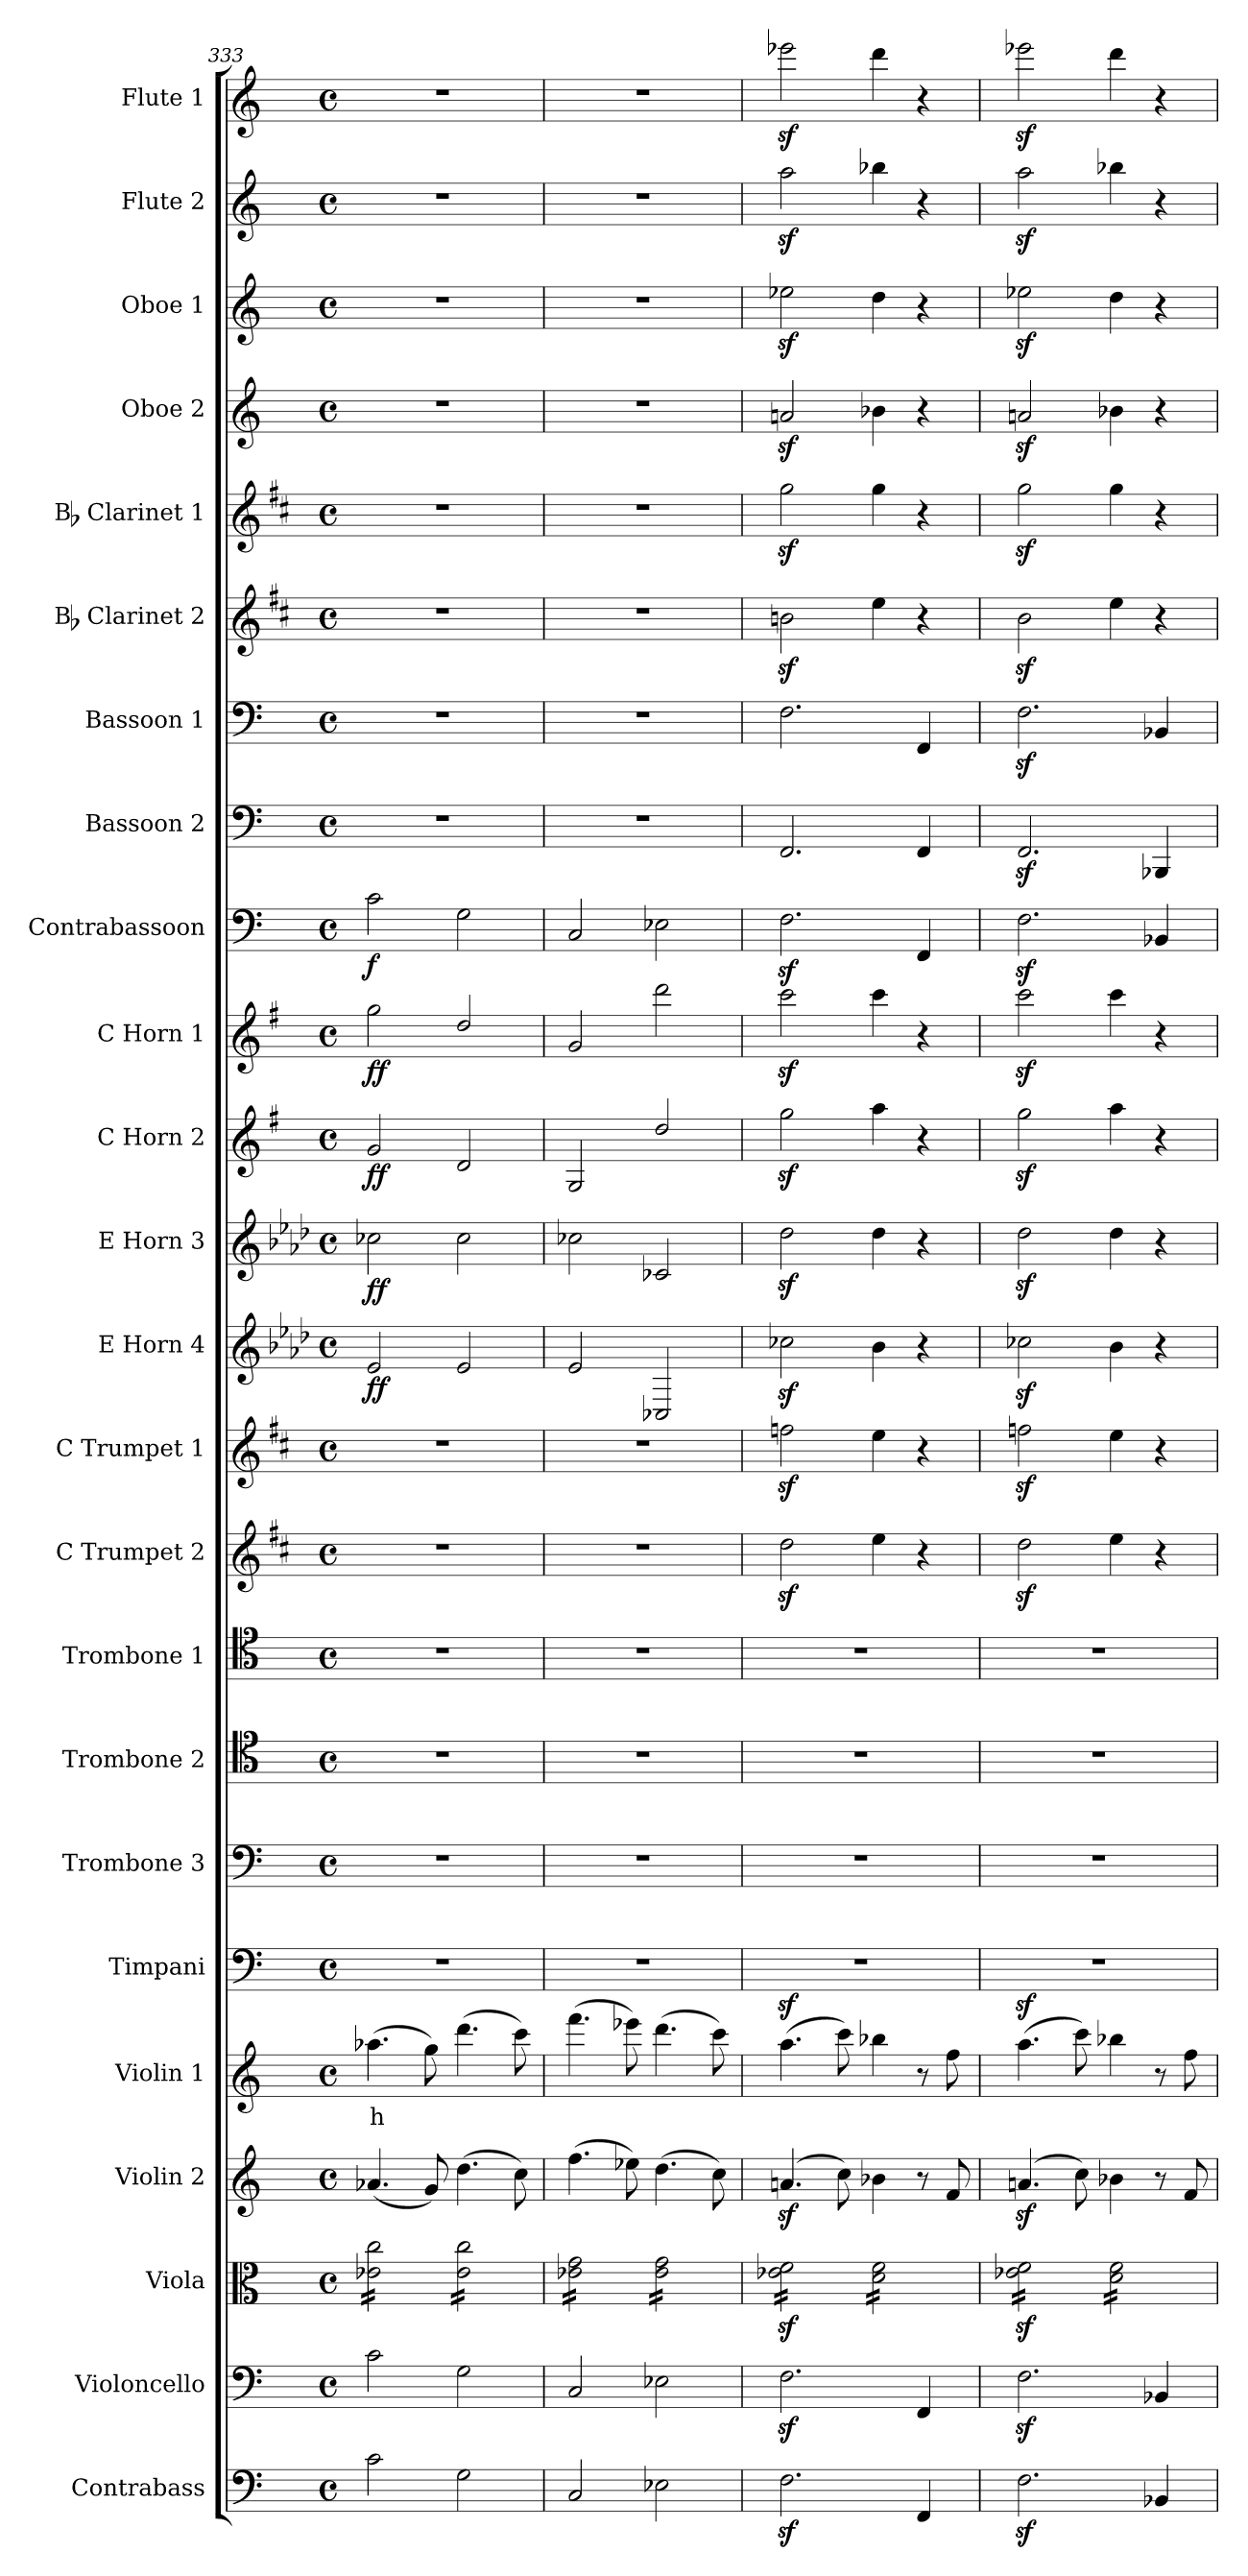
**kern	**kern	**kern	**kern	**kern	**text	**kern	**kern	**kern	**kern	**kern	**kern	**kern	**dynam	**kern	**dynam	**kern	**dynam	**kern	**dynam	**kern	**dynam	**kern	**kern	**kern	**kern	**kern	**kern	**kern	**kern
*part24	*part23	*part22	*part21	*part20	*part20	*part19	*part18	*part17	*part16	*part15	*part14	*part13	*part13	*part12	*part12	*part11	*part11	*part10	*part10	*part9	*part9	*part8	*part7	*part6	*part5	*part4	*part3	*part2	*part1
*staff24	*staff23	*staff22	*staff21	*staff20	*staff20	*staff19	*staff18	*staff17	*staff16	*staff15	*staff14	*staff13	*staff13	*staff12	*staff12	*staff11	*staff11	*staff10	*staff10	*staff9	*staff9	*staff8	*staff7	*staff6	*staff5	*staff4	*staff3	*staff2	*staff1
*I"Contrabass	*I"Violoncello	*I"Viola	*I"Violin 2	*I"Violin 1	*	*I"Timpani	*I"Trombone 3	*I"Trombone 2	*I"Trombone 1	*I"C Trumpet 2	*I"C Trumpet 1	*I"E Horn 4	*	*I"E Horn 3	*	*I"C Horn 2	*	*I"C Horn 1	*	*I"Contrabassoon	*	*I"Bassoon 2	*I"Bassoon 1	*I"Bb Clarinet 2	*I"Bb Clarinet 1	*I"Oboe 2	*I"Oboe 1	*I"Flute 2	*I"Flute 1
*I'Cb	*I'Vc	*I'Vla	*I'Vln 2	*I'Vln 1	*	*I'Timp	*I'Trb 3	*I'Trb 2	*I'Trb 1	*I'Tpt 2	*I'Tpt 1	*I'Hn 4	*	*I'Hn 3	*	*I'Hn 2	*	*I'Hn 1	*	*I'C Bsn	*	*I'Bsn 2	*I'Bsn 1	*I'Cl 2	*I'Cl 1	*I'Ob 2	*I'Ob 1	*I'Fl 2	*I'Fl 1
*clefF4	*clefF4	*clefC3	*clefG2	*clefG2	*	*clefF4	*clefF4	*clefC4	*clefC4	*clefG2	*clefG2	*clefG2	*	*clefG2	*	*clefG2	*	*clefG2	*	*clefF4	*	*clefF4	*clefF4	*clefG2	*clefG2	*clefG2	*clefG2	*clefG2	*clefG2
*ITrd7c12	*	*	*	*	*	*	*	*	*	*ITrd1c2	*ITrd1c2	*ITrd5c8	*	*ITrd5c8	*	*ITrd4c7	*	*ITrd4c7	*	*ITrd7c12	*	*	*	*ITrd1c2	*ITrd1c2	*	*	*	*
*k[]	*k[]	*k[]	*k[]	*k[]	*	*k[]	*k[]	*k[]	*k[]	*k[]	*k[]	*k[]	*	*k[]	*	*k[]	*	*k[]	*	*k[]	*	*k[]	*k[]	*k[]	*k[]	*k[]	*k[]	*k[]	*k[]
*M4/4	*M4/4	*M4/4	*M4/4	*M4/4	*	*M4/4	*M4/4	*M4/4	*M4/4	*M4/4	*M4/4	*M4/4	*	*M4/4	*	*M4/4	*	*M4/4	*	*M4/4	*	*M4/4	*M4/4	*M4/4	*M4/4	*M4/4	*M4/4	*M4/4	*M4/4
*met(c)	*met(c)	*met(c)	*met(c)	*met(c)	*	*met(c)	*met(c)	*met(c)	*met(c)	*met(c)	*met(c)	*met(c)	*	*met(c)	*	*met(c)	*	*met(c)	*	*met(c)	*	*met(c)	*met(c)	*met(c)	*met(c)	*met(c)	*met(c)	*met(c)	*met(c)
=333	=333	=333	=333	=333	=333	=333	=333	=333	=333	=333	=333	=333	=333	=333	=333	=333	=333	=333	=333	=333	=333	=333	=333	=333	=333	=333	=333	=333	=333
!	!	!	!	!	!LO:LY:b:color=#FF0000	!	!	!	!	!	!	!	!LO:DY:b	!	!	!	!	!	!	!	!	!	!	!	!	!	!	!	!
!	!	!	!	!	!	!	!	!	!	!	!	!	!LO:DY:n=1:b	!	!LO:DY:b	!	!	!	!	!	!	!	!	!	!	!	!	!	!
!	!	!	!	!	!	!	!	!	!	!	!	!	!	!	!LO:DY:n=1:b	!	!LO:DY:b	!	!	!	!	!	!	!	!	!	!	!	!
!	!	!	!	!	!	!	!	!	!	!	!	!	!	!	!	!	!LO:DY:n=1:b	!	!LO:DY:b	!	!	!	!	!	!	!	!	!	!
!	!	!	!	!	!	!	!	!	!	!	!	!	!	!	!	!	!	!	!LO:DY:n=1:b	!	!LO:DY:b	!	!	!	!	!	!	!	!
*	*	*tremolo	*	*	*	*	*	*	*	*	*	*	*	*	*	*	*	*	*	*	*	*	*	*	*	*	*	*	*
2C\	2c\	16e-X\ 16cc\LL	(4.a-X/	(4.aa-X\	h	1r	1r	1r	1r	1r	1r	2G/	f f	2e-X\	f f	2c/	f f	2cc\	f f	2C\	f	1r	1r	1r	1r	1r	1r	1r	1r
.	.	16e-X\ 16cc\	.	.	.	.	.	.	.	.	.	.	.	.	.	.	.	.	.	.	.	.	.	.	.	.	.	.	.
.	.	16e-X\ 16cc\	.	.	.	.	.	.	.	.	.	.	.	.	.	.	.	.	.	.	.	.	.	.	.	.	.	.	.
.	.	16e-X\ 16cc\	.	.	.	.	.	.	.	.	.	.	.	.	.	.	.	.	.	.	.	.	.	.	.	.	.	.	.
.	.	16e-X\ 16cc\	.	.	.	.	.	.	.	.	.	.	.	.	.	.	.	.	.	.	.	.	.	.	.	.	.	.	.
.	.	16e-X\ 16cc\	.	.	.	.	.	.	.	.	.	.	.	.	.	.	.	.	.	.	.	.	.	.	.	.	.	.	.
.	.	16e-X\ 16cc\	8g/)	8gg\)	.	.	.	.	.	.	.	.	.	.	.	.	.	.	.	.	.	.	.	.	.	.	.	.	.
.	.	16e-X\ 16cc\JJ	.	.	.	.	.	.	.	.	.	.	.	.	.	.	.	.	.	.	.	.	.	.	.	.	.	.	.
2GG\	2G\	16e-\ 16cc\LL	(4.dd\	(4.ddd\	.	.	.	.	.	.	.	2G/	.	2e-\	.	2G/	.	2g/	.	2GG\	.	.	.	.	.	.	.	.	.
.	.	16e-\ 16cc\	.	.	.	.	.	.	.	.	.	.	.	.	.	.	.	.	.	.	.	.	.	.	.	.	.	.	.
.	.	16e-\ 16cc\	.	.	.	.	.	.	.	.	.	.	.	.	.	.	.	.	.	.	.	.	.	.	.	.	.	.	.
.	.	16e-\ 16cc\	.	.	.	.	.	.	.	.	.	.	.	.	.	.	.	.	.	.	.	.	.	.	.	.	.	.	.
.	.	16e-\ 16cc\	.	.	.	.	.	.	.	.	.	.	.	.	.	.	.	.	.	.	.	.	.	.	.	.	.	.	.
.	.	16e-\ 16cc\	.	.	.	.	.	.	.	.	.	.	.	.	.	.	.	.	.	.	.	.	.	.	.	.	.	.	.
.	.	16e-\ 16cc\	8cc\)	8ccc\)	.	.	.	.	.	.	.	.	.	.	.	.	.	.	.	.	.	.	.	.	.	.	.	.	.
.	.	16e-\ 16cc\JJ	.	.	.	.	.	.	.	.	.	.	.	.	.	.	.	.	.	.	.	.	.	.	.	.	.	.	.
=334	=334	=334	=334	=334	=334	=334	=334	=334	=334	=334	=334	=334	=334	=334	=334	=334	=334	=334	=334	=334	=334	=334	=334	=334	=334	=334	=334	=334	=334
2CC/	2C/	16e-X\ 16g\LL	(4.ff\	(4.fff\	.	1r	1r	1r	1r	1r	1r	2G/	.	2e-X\	.	2C/	.	2c/	.	2CC/	.	1r	1r	1r	1r	1r	1r	1r	1r
.	.	16e-X\ 16g\	.	.	.	.	.	.	.	.	.	.	.	.	.	.	.	.	.	.	.	.	.	.	.	.	.	.	.
.	.	16e-X\ 16g\	.	.	.	.	.	.	.	.	.	.	.	.	.	.	.	.	.	.	.	.	.	.	.	.	.	.	.
.	.	16e-X\ 16g\	.	.	.	.	.	.	.	.	.	.	.	.	.	.	.	.	.	.	.	.	.	.	.	.	.	.	.
.	.	16e-X\ 16g\	.	.	.	.	.	.	.	.	.	.	.	.	.	.	.	.	.	.	.	.	.	.	.	.	.	.	.
.	.	16e-X\ 16g\	.	.	.	.	.	.	.	.	.	.	.	.	.	.	.	.	.	.	.	.	.	.	.	.	.	.	.
.	.	16e-X\ 16g\	8ee-X\)	8eee-X\)	.	.	.	.	.	.	.	.	.	.	.	.	.	.	.	.	.	.	.	.	.	.	.	.	.
.	.	16e-X\ 16g\JJ	.	.	.	.	.	.	.	.	.	.	.	.	.	.	.	.	.	.	.	.	.	.	.	.	.	.	.
2EE-X\	2E-X\	16e-\ 16g\LL	(4.dd\	(4.ddd\	.	.	.	.	.	.	.	2EE-X/	.	2E-X/	.	2g/	.	2gg\	.	2EE-X\	.	.	.	.	.	.	.	.	.
.	.	16e-\ 16g\	.	.	.	.	.	.	.	.	.	.	.	.	.	.	.	.	.	.	.	.	.	.	.	.	.	.	.
.	.	16e-\ 16g\	.	.	.	.	.	.	.	.	.	.	.	.	.	.	.	.	.	.	.	.	.	.	.	.	.	.	.
.	.	16e-\ 16g\	.	.	.	.	.	.	.	.	.	.	.	.	.	.	.	.	.	.	.	.	.	.	.	.	.	.	.
.	.	16e-\ 16g\	.	.	.	.	.	.	.	.	.	.	.	.	.	.	.	.	.	.	.	.	.	.	.	.	.	.	.
.	.	16e-\ 16g\	.	.	.	.	.	.	.	.	.	.	.	.	.	.	.	.	.	.	.	.	.	.	.	.	.	.	.
.	.	16e-\ 16g\	8cc\)	8ccc\)	.	.	.	.	.	.	.	.	.	.	.	.	.	.	.	.	.	.	.	.	.	.	.	.	.
.	.	16e-\ 16g\JJ	.	.	.	.	.	.	.	.	.	.	.	.	.	.	.	.	.	.	.	.	.	.	.	.	.	.	.
=335	=335	=335	=335	=335	=335	=335	=335	=335	=335	=335	=335	=335	=335	=335	=335	=335	=335	=335	=335	=335	=335	=335	=335	=335	=335	=335	=335	=335	=335
2.FFz<\	2.Fz<\	16e-X\z< 16f\z<LL	(4.anz</	(4.aaz<\	.	1r	1r	1r	1r	2ccz<\	2ee-Xz<\	2e-Xz<\	.	2fz<\	.	2ccz<\	.	2ffz<\	.	2.FFz<\	.	2.FF/	2.F\	2anz<\	2ffz<\	2anz</	2ee-Xz<\	2aaz<\	2eee-Xz<\
.	.	16e-X\z< 16f\z<	.	.	.	.	.	.	.	.	.	.	.	.	.	.	.	.	.	.	.	.	.	.	.	.	.	.	.
.	.	16e-X\z< 16f\z<	.	.	.	.	.	.	.	.	.	.	.	.	.	.	.	.	.	.	.	.	.	.	.	.	.	.	.
.	.	16e-X\z< 16f\z<	.	.	.	.	.	.	.	.	.	.	.	.	.	.	.	.	.	.	.	.	.	.	.	.	.	.	.
.	.	16e-X\z< 16f\z<	.	.	.	.	.	.	.	.	.	.	.	.	.	.	.	.	.	.	.	.	.	.	.	.	.	.	.
.	.	16e-X\z< 16f\z<	.	.	.	.	.	.	.	.	.	.	.	.	.	.	.	.	.	.	.	.	.	.	.	.	.	.	.
.	.	16e-X\z< 16f\z<	8cc\)	8ccc\)	.	.	.	.	.	.	.	.	.	.	.	.	.	.	.	.	.	.	.	.	.	.	.	.	.
.	.	16e-X\z< 16f\z<JJ	.	.	.	.	.	.	.	.	.	.	.	.	.	.	.	.	.	.	.	.	.	.	.	.	.	.	.
.	.	16d\ 16f\LL	4b-X\	4bb-X\	.	.	.	.	.	4dd\	4dd\	4d\	.	4f\	.	4dd\	.	4ff\	.	.	.	.	.	4dd\	4ff\	4b-X\	4dd\	4bb-X\	4ddd\
.	.	16d\ 16f\	.	.	.	.	.	.	.	.	.	.	.	.	.	.	.	.	.	.	.	.	.	.	.	.	.	.	.
.	.	16d\ 16f\	.	.	.	.	.	.	.	.	.	.	.	.	.	.	.	.	.	.	.	.	.	.	.	.	.	.	.
.	.	16d\ 16f\	.	.	.	.	.	.	.	.	.	.	.	.	.	.	.	.	.	.	.	.	.	.	.	.	.	.	.
4FFF/	4FF/	16d\ 16f\	8r	8r	.	.	.	.	.	4r	4r	4r	.	4r	.	4r	.	4r	.	4FFF/	.	4FF/	4FF/	4r	4r	4r	4r	4r	4r
.	.	16d\ 16f\	.	.	.	.	.	.	.	.	.	.	.	.	.	.	.	.	.	.	.	.	.	.	.	.	.	.	.
.	.	16d\ 16f\	8f/	8ff\	.	.	.	.	.	.	.	.	.	.	.	.	.	.	.	.	.	.	.	.	.	.	.	.	.
.	.	16d\ 16f\JJ	.	.	.	.	.	.	.	.	.	.	.	.	.	.	.	.	.	.	.	.	.	.	.	.	.	.	.
=336	=336	=336	=336	=336	=336	=336	=336	=336	=336	=336	=336	=336	=336	=336	=336	=336	=336	=336	=336	=336	=336	=336	=336	=336	=336	=336	=336	=336	=336
2.FFz<\	2.Fz<\	16e-X\z< 16f\z<LL	(4.anz</	(4.aaz<\	.	1r	1r	1r	1r	2ccz<\	2ee-Xz<\	2e-Xz<\	.	2fz<\	.	2ccz<\	.	2ffz<\	.	2.FFz<\	.	2.FFz</	2.Fz<\	2az<\	2ffz<\	2anz</	2ee-Xz<\	2aaz<\	2eee-Xz<\
.	.	16e-X\z< 16f\z<	.	.	.	.	.	.	.	.	.	.	.	.	.	.	.	.	.	.	.	.	.	.	.	.	.	.	.
.	.	16e-X\z< 16f\z<	.	.	.	.	.	.	.	.	.	.	.	.	.	.	.	.	.	.	.	.	.	.	.	.	.	.	.
.	.	16e-X\z< 16f\z<	.	.	.	.	.	.	.	.	.	.	.	.	.	.	.	.	.	.	.	.	.	.	.	.	.	.	.
.	.	16e-X\z< 16f\z<	.	.	.	.	.	.	.	.	.	.	.	.	.	.	.	.	.	.	.	.	.	.	.	.	.	.	.
.	.	16e-X\z< 16f\z<	.	.	.	.	.	.	.	.	.	.	.	.	.	.	.	.	.	.	.	.	.	.	.	.	.	.	.
.	.	16e-X\z< 16f\z<	8cc\)	8ccc\)	.	.	.	.	.	.	.	.	.	.	.	.	.	.	.	.	.	.	.	.	.	.	.	.	.
.	.	16e-X\z< 16f\z<JJ	.	.	.	.	.	.	.	.	.	.	.	.	.	.	.	.	.	.	.	.	.	.	.	.	.	.	.
.	.	16d\ 16f\LL	4b-X\	4bb-X\	.	.	.	.	.	4dd\	4dd\	4d\	.	4f\	.	4dd\	.	4ff\	.	.	.	.	.	4dd\	4ff\	4b-X\	4dd\	4bb-X\	4ddd\
.	.	16d\ 16f\	.	.	.	.	.	.	.	.	.	.	.	.	.	.	.	.	.	.	.	.	.	.	.	.	.	.	.
.	.	16d\ 16f\	.	.	.	.	.	.	.	.	.	.	.	.	.	.	.	.	.	.	.	.	.	.	.	.	.	.	.
.	.	16d\ 16f\	.	.	.	.	.	.	.	.	.	.	.	.	.	.	.	.	.	.	.	.	.	.	.	.	.	.	.
4BBB-X/	4BB-X/	16d\ 16f\	8r	8r	.	.	.	.	.	4r	4r	4r	.	4r	.	4r	.	4r	.	4BBB-X/	.	4BBB-X/	4BB-X/	4r	4r	4r	4r	4r	4r
.	.	16d\ 16f\	.	.	.	.	.	.	.	.	.	.	.	.	.	.	.	.	.	.	.	.	.	.	.	.	.	.	.
.	.	16d\ 16f\	8f/	8ff\	.	.	.	.	.	.	.	.	.	.	.	.	.	.	.	.	.	.	.	.	.	.	.	.	.
.	.	16d\ 16f\JJ	.	.	.	.	.	.	.	.	.	.	.	.	.	.	.	.	.	.	.	.	.	.	.	.	.	.	.
*	*	*Xtremolo	*	*	*	*	*	*	*	*	*	*	*	*	*	*	*	*	*	*	*	*	*	*	*	*	*	*	*
=	=	=	=	=	=	=	=	=	=	=	=	=	=	=	=	=	=	=	=	=	=	=	=	=	=	=	=	=	=
*-	*-	*-	*-	*-	*-	*-	*-	*-	*-	*-	*-	*-	*-	*-	*-	*-	*-	*-	*-	*-	*-	*-	*-	*-	*-	*-	*-	*-	*-
